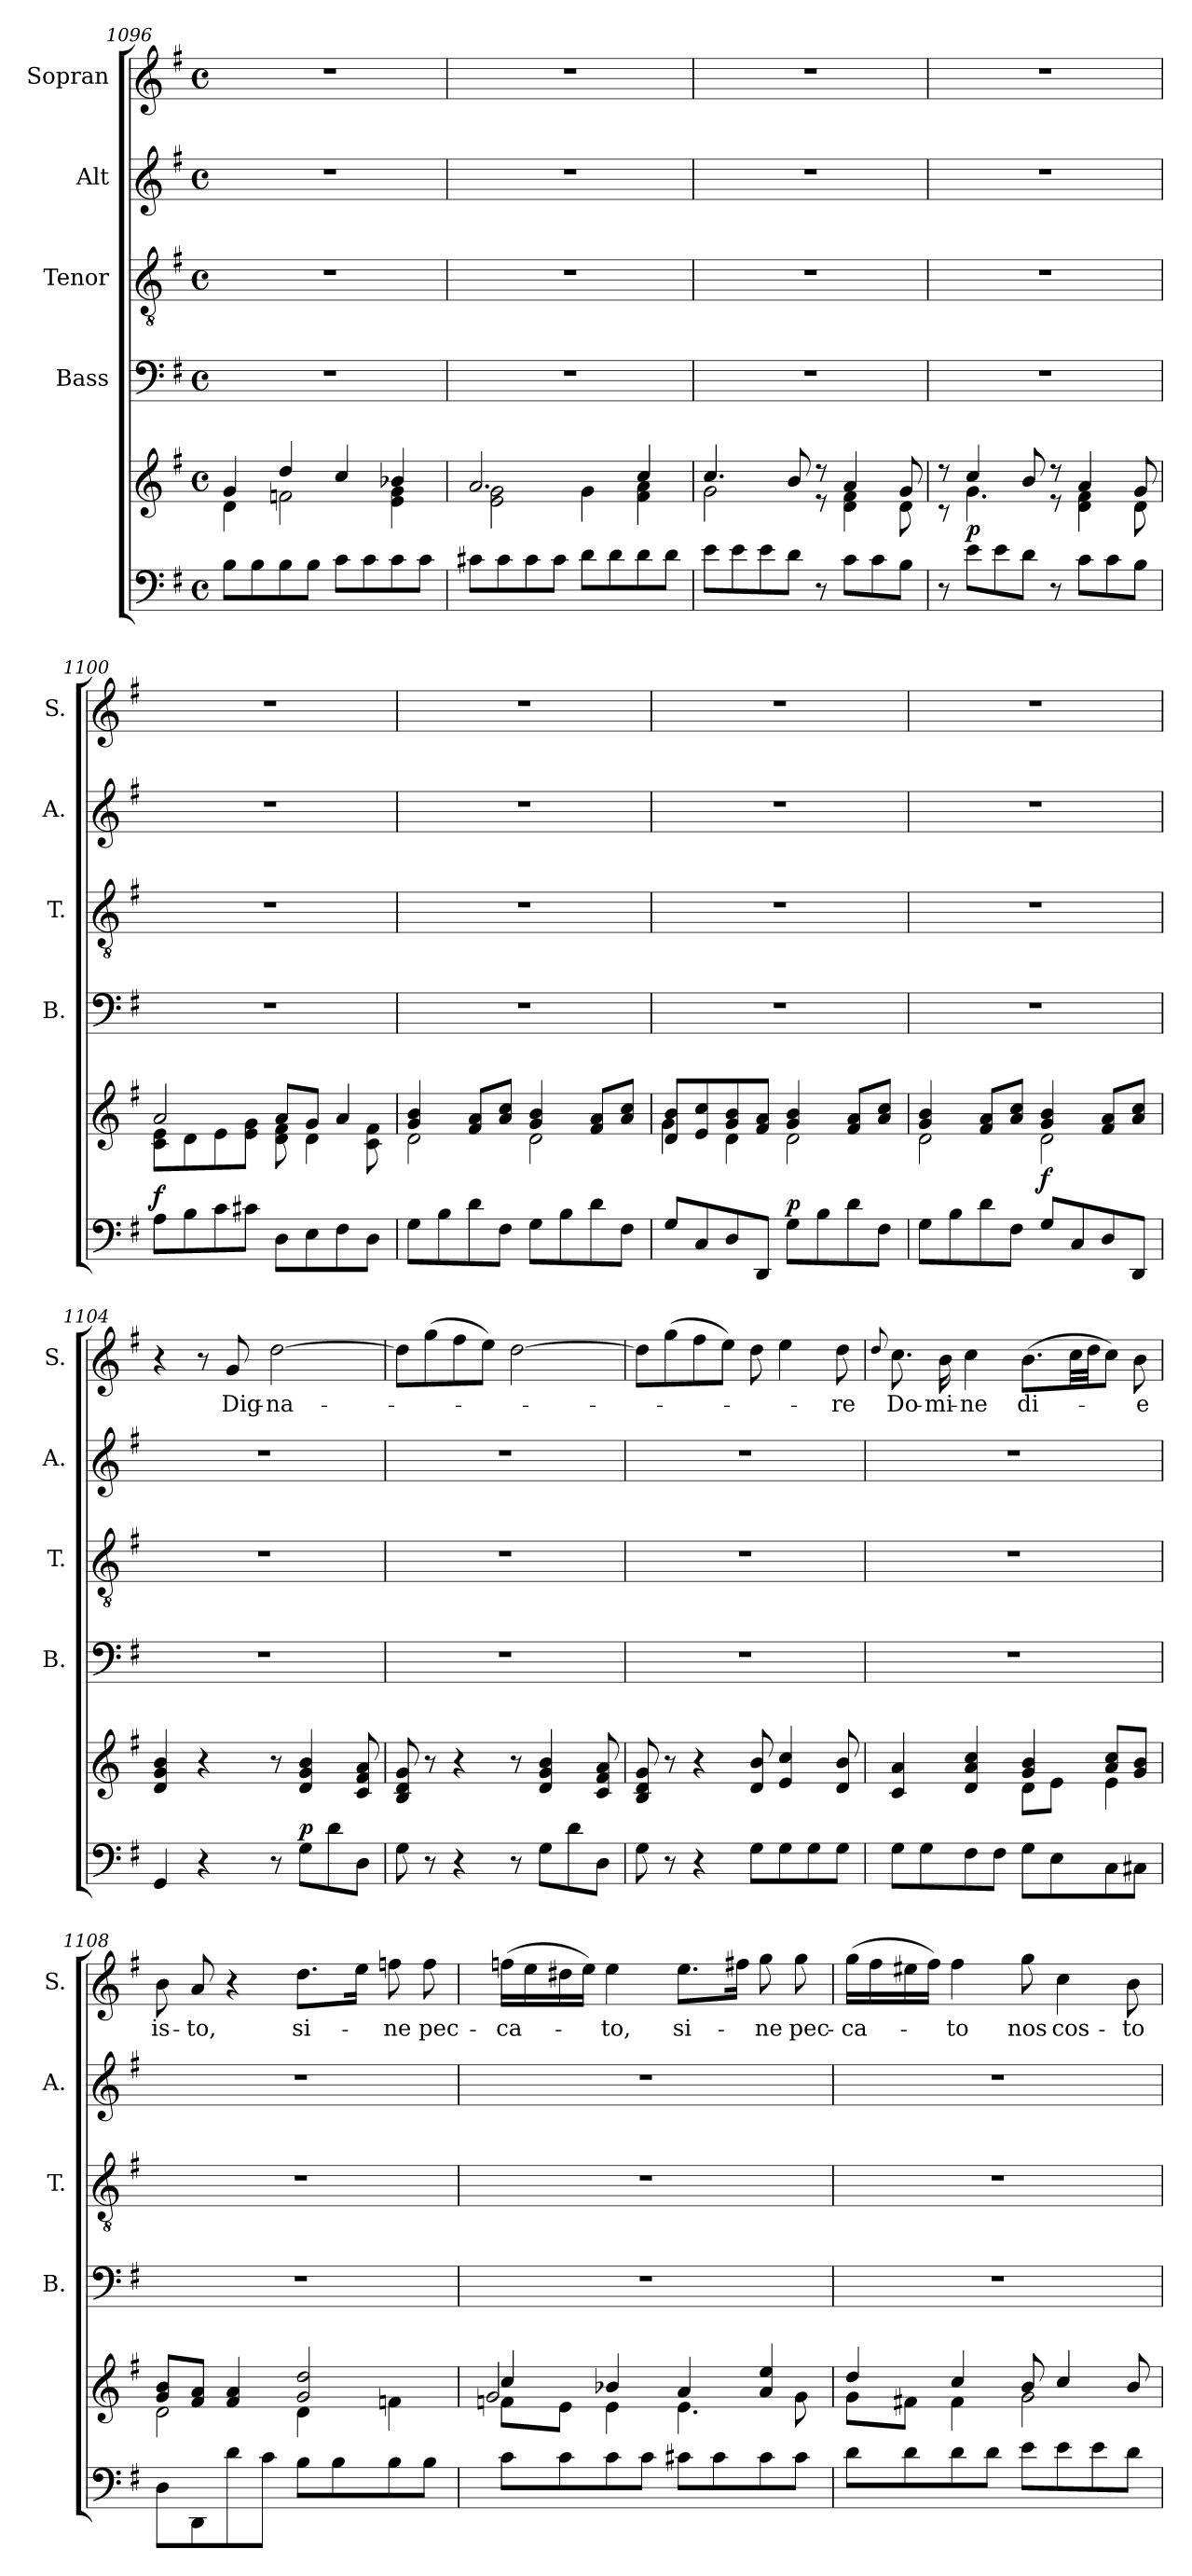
**kern	**kern	**dynam	**kern	**kern	**kern	**kern	**text
*part5	*part5	*part5	*part4	*part3	*part2	*part1	*part1
*staff6	*staff5	*staff5/6	*staff4	*staff3	*staff2	*staff1	*staff1
*	*	*	*I"Bass	*I"Tenor	*I"Alt	*I"Sopran	*
*	*	*	*I'B.	*I'T.	*I'A.	*I'S.	*
*clefF4	*clefG2	*	*clefF4	*clefGv2	*clefG2	*clefG2	*
*k[f#]	*k[f#]	*	*k[f#]	*k[f#]	*k[f#]	*k[f#]	*
*G:	*G:	*	*G:	*G:	*G:	*G:	*
*M4/4	*M4/4	*	*M4/4	*M4/4	*M4/4	*M4/4	*
*met(c)	*met(c)	*	*met(c)	*met(c)	*met(c)	*met(c)	*
=1096	=1096	=1096	=1096	=1096	=1096	=1096	=1096
*	*^	*	*	*	*	*	*
8B\L	4g/	4d\	.	1r	1r	1r	1r	.
8B\	.	.	.	.	.	.	.	.
8B\	4dd/	2fn\	.	.	.	.	.	.
8B\J	.	.	.	.	.	.	.	.
8c\L	4cc/	.	.	.	.	.	.	.
8c\	.	.	.	.	.	.	.	.
8c\	4b-X/	4e\ 4g\	.	.	.	.	.	.
8c\J	.	.	.	.	.	.	.	.
!!LO:LB:g=z
=1097	=1097	=1097	=1097	=1097	=1097	=1097	=1097	=1097
8c#X\L	2.a/	2e\ 2g\	.	1r	1r	1r	1r	.
8c#\	.	.	.	.	.	.	.	.
8c#\	.	.	.	.	.	.	.	.
8c#\J	.	.	.	.	.	.	.	.
8d\L	.	4g\	.	.	.	.	.	.
8d\	.	.	.	.	.	.	.	.
8d\	4cc/	4f#\ 4a\	.	.	.	.	.	.
8d\J	.	.	.	.	.	.	.	.
=1098	=1098	=1098	=1098	=1098	=1098	=1098	=1098	=1098
8e\L	4.cc/	2g\	.	1r	1r	1r	1r	.
8e\	.	.	.	.	.	.	.	.
8e\	.	.	.	.	.	.	.	.
8d\J	8b/	.	.	.	.	.	.	.
8r	8r	8r	.	.	.	.	.	.
8c\L	4a/	4d\ 4f#\	.	.	.	.	.	.
8c\	.	.	.	.	.	.	.	.
8B\J	8g/	8d\	.	.	.	.	.	.
=1099	=1099	=1099	=1099	=1099	=1099	=1099	=1099	=1099
8r	8r	8r	.	1r	1r	1r	1r	.
!	!	!	!LO:DY:a=2	!	!	!	!	!
8e\L	4cc/	4.g\	p	.	.	.	.	.
8e\	.	.	.	.	.	.	.	.
8d\J	8b/	.	.	.	.	.	.	.
8r	8r	8r	.	.	.	.	.	.
8c\L	4a/	4d\ 4f#\	.	.	.	.	.	.
8c\	.	.	.	.	.	.	.	.
8B\J	8g/	8d\	.	.	.	.	.	.
=1100	=1100	=1100	=1100	=1100	=1100	=1100	=1100	=1100
!	!	!	!LO:DY:a=2	!	!	!	!	!
8A\L	2a/	8c\ 8e\L	f	1r	1r	1r	1r	.
8B\	.	8d\	.	.	.	.	.	.
8c\	.	8e\	.	.	.	.	.	.
8c#X\J	.	8e\ 8g\J	.	.	.	.	.	.
8D\L	8a/L	8d\ 8f#\	.	.	.	.	.	.
8E\	8g/J	4d\	.	.	.	.	.	.
8F#\	4a/	.	.	.	.	.	.	.
8D\J	.	8c\ 8f#\	.	.	.	.	.	.
=1101	=1101	=1101	=1101	=1101	=1101	=1101	=1101	=1101
8G\L	4g/ 4b/	2d\	.	1r	1r	1r	1r	.
8B\	.	.	.	.	.	.	.	.
8d\	8f#/ 8a/L	.	.	.	.	.	.	.
8F#\J	8a/ 8cc/J	.	.	.	.	.	.	.
8G\L	4g/ 4b/	2d\	.	.	.	.	.	.
8B\	.	.	.	.	.	.	.	.
8d\	8f#/ 8a/L	.	.	.	.	.	.	.
8F#\J	8a/ 8cc/J	.	.	.	.	.	.	.
!!LO:LB:g=z
=1102	=1102	=1102	=1102	=1102	=1102	=1102	=1102	=1102
8G/L	8d/ 8b/L	4g\	.	1r	1r	1r	1r	.
8C/	8e/ 8cc/	.	.	.	.	.	.	.
8D/	8g/ 8b/	4d\	.	.	.	.	.	.
8DD/J	8f#/ 8a/J	.	.	.	.	.	.	.
!	!	!	!LO:DY:a=2	!	!	!	!	!
8G\L	4g/ 4b/	2d\	p	.	.	.	.	.
8B\	.	.	.	.	.	.	.	.
8d\	8f#/ 8a/L	.	.	.	.	.	.	.
8F#\J	8a/ 8cc/J	.	.	.	.	.	.	.
=1103	=1103	=1103	=1103	=1103	=1103	=1103	=1103	=1103
8G\L	4g/ 4b/	2d\	.	1r	1r	1r	1r	.
8B\	.	.	.	.	.	.	.	.
8d\	8f#/ 8a/L	.	.	.	.	.	.	.
8F#\J	8a/ 8cc/J	.	.	.	.	.	.	.
!	!	!	!LO:DY:a=2	!	!	!	!	!
8G/L	4g/ 4b/	2d\	f	.	.	.	.	.
8C/	.	.	.	.	.	.	.	.
8D/	8f#/ 8a/L	.	.	.	.	.	.	.
8DD/J	8a/ 8cc/J	.	.	.	.	.	.	.
*	*v	*v	*	*	*	*	*	*
=1104	=1104	=1104	=1104	=1104	=1104	=1104	=1104
4GG/	4d/ 4g/ 4b/	.	1r	1r	1r	4r	.
4r	4r	.	.	.	.	8r	.
!	!	!	!	!	!	!	!LO:LY:b
.	.	.	.	.	.	8g/	Dig-
!	!	!	!	!	!	!	!LO:LY:b
8r	8r	.	.	.	.	[2dd\	-na-
!	!	!LO:DY:a=2	!	!	!	!	!
8G\L	4d/ 4g/ 4b/	p	.	.	.	.	.
8d\	.	.	.	.	.	.	.
8D\J	8c/ 8f#/ 8a/	.	.	.	.	.	.
=1105	=1105	=1105	=1105	=1105	=1105	=1105	=1105
8G\	8B/ 8d/ 8g/	.	1r	1r	1r	8dd\L]	.
8r	8r	.	.	.	.	(>8gg\	.
4r	4r	.	.	.	.	8ff#\	.
.	.	.	.	.	.	8ee\J)	.
8r	8r	.	.	.	.	[2dd\	.
8G\L	4d/ 4g/ 4b/	.	.	.	.	.	.
8d\	.	.	.	.	.	.	.
8D\J	8c/ 8f#/ 8a/	.	.	.	.	.	.
=1106	=1106	=1106	=1106	=1106	=1106	=1106	=1106
8G\	8B/ 8d/ 8g/	.	1r	1r	1r	8dd\L]	.
8r	8r	.	.	.	.	(>8gg\	.
4r	4r	.	.	.	.	8ff#\	.
.	.	.	.	.	.	8ee\J)	.
8G\L	8d/ 8b/	.	.	.	.	8dd\	.
8G\	4e/ 4cc/	.	.	.	.	4ee\	.
8G\	.	.	.	.	.	.	.
!	!	!	!	!	!	!	!LO:LY:b
8G\J	8d/ 8b/	.	.	.	.	8dd\	-re
=1107	=1107	=1107	=1107	=1107	=1107	=1107	=1107
.	.	.	.	.	.	8qqdd/	.
*	*^	*	*	*	*	*	*
!	!	!	!	!	!	!	!	!LO:LY:b
8G\L	4c/ 4a/	2ryy	.	1r	1r	1r	8.cc\	Do-
8G\	.	.	.	.	.	.	.	.
!	!	!	!	!	!	!	!	!LO:LY:b
.	.	.	.	.	.	.	16b\	-mi-
!	!	!	!	!	!	!	!	!LO:LY:b
8F#\	4d/ 4a/ 4cc/	.	.	.	.	.	4cc\	-ne
8F#\J	.	.	.	.	.	.	.	.
!	!	!	!	!	!	!	!	!LO:LY:b
8G\L	4g/ 4b/	8d\L	.	.	.	.	(>8.b\L	di-
8E\	.	8e\J	.	.	.	.	.	.
.	.	.	.	.	.	.	32cc\LL	.
.	.	.	.	.	.	.	32dd\JJ	.
8C\	8a/ 8cc/L	4e\	.	.	.	.	8cc\J)	.
!	!	!	!	!	!	!	!	!LO:LY:b
8C#X\J	8g/ 8b/J	.	.	.	.	.	8b\	-e
!!LO:PB:g=z
=1108	=1108	=1108	=1108	=1108	=1108	=1108	=1108	=1108
!	!	!	!	!	!	!	!	!LO:LY:b
8D\L	8g/ 8b/L	2d\	.	1r	1r	1r	8b\	is-
!	!	!	!	!	!	!	!	!LO:LY:b
8DD\	8f#/ 8a/J	.	.	.	.	.	8a/	-to,
8d\	4f#/ 4a/	.	.	.	.	.	4r	.
8c\J	.	.	.	.	.	.	.	.
!	!	!	!	!	!	!	!	!LO:LY:b
8B\L	2g/ 2dd/	4d\	.	.	.	.	8.dd\L	si-
8B\	.	.	.	.	.	.	.	.
.	.	.	.	.	.	.	16ee\Jk	.
!	!	!	!	!	!	!	!	!LO:LY:b
8B\	.	4fn\	.	.	.	.	8ffn\	-ne
!	!	!	!	!	!	!	!	!LO:LY:b
8B\J	.	.	.	.	.	.	8ff\	pec-
=1109	=1109	=1109	=1109	=1109	=1109	=1109	=1109	=1109
*	*	*^	*	*	*	*	*	*
!	!	!	!	!	!	!	!	!	!LO:LY:b
8c\L	4cc/	8fn\L	2g/	.	1r	1r	1r	(>16ffn\LL	-ca-
.	.	.	.	.	.	.	.	16ee\	.
8c\	.	8e\J	.	.	.	.	.	16dd#X\	.
.	.	.	.	.	.	.	.	16ee\JJ)	.
!	!	!	!	!	!	!	!	!	!LO:LY:b
8c\	4b-X/	4e\	.	.	.	.	.	4ee\	-to,
8c\J	.	.	.	.	.	.	.	.	.
!	!	!	!	!	!	!	!	!	!LO:LY:b
8c#X\L	4a/	4.e\	2ryy	.	.	.	.	8.ee\L	si-
8c#\	.	.	.	.	.	.	.	.	.
.	.	.	.	.	.	.	.	16ff#X\Jk	.
!	!	!	!	!	!	!	!	!	!LO:LY:b
8c#\	4a/ 4ee/	.	.	.	.	.	.	8gg\	-ne
!	!	!	!	!	!	!	!	!	!LO:LY:b
8c#\J	.	8g\	.	.	.	.	.	8gg\	pec-
*	*	*v	*v	*	*	*	*	*	*
=1110	=1110	=1110	=1110	=1110	=1110	=1110	=1110	=1110
!	!	!	!	!	!	!	!	!LO:LY:b
8d\L	4dd/	8g\L	.	1r	1r	1r	(>16gg\LL	-ca-
.	.	.	.	.	.	.	16ff#\	.
8d\	.	8f#X\J	.	.	.	.	16ee#X\	.
.	.	.	.	.	.	.	16ff#\JJ)	.
!	!	!	!	!	!	!	!	!LO:LY:b
8d\	4cc/	4f#\	.	.	.	.	4ff#\	-to
8d\J	.	.	.	.	.	.	.	.
!	!	!	!	!	!	!	!	!LO:LY:b
8e\L	8b/	2g\	.	.	.	.	8gg\	nos
!	!	!	!	!	!	!	!	!LO:LY:b
8e\	4cc/	.	.	.	.	.	4cc\	cos-
8e\	.	.	.	.	.	.	.	.
!	!	!	!	!	!	!	!	!LO:LY:b
8d\J	8b/	.	.	.	.	.	8b\	-to-
*	*v	*v	*	*	*	*	*	*
=	=	=	=	=	=	=	=
*-	*-	*-	*-	*-	*-	*-	*-
